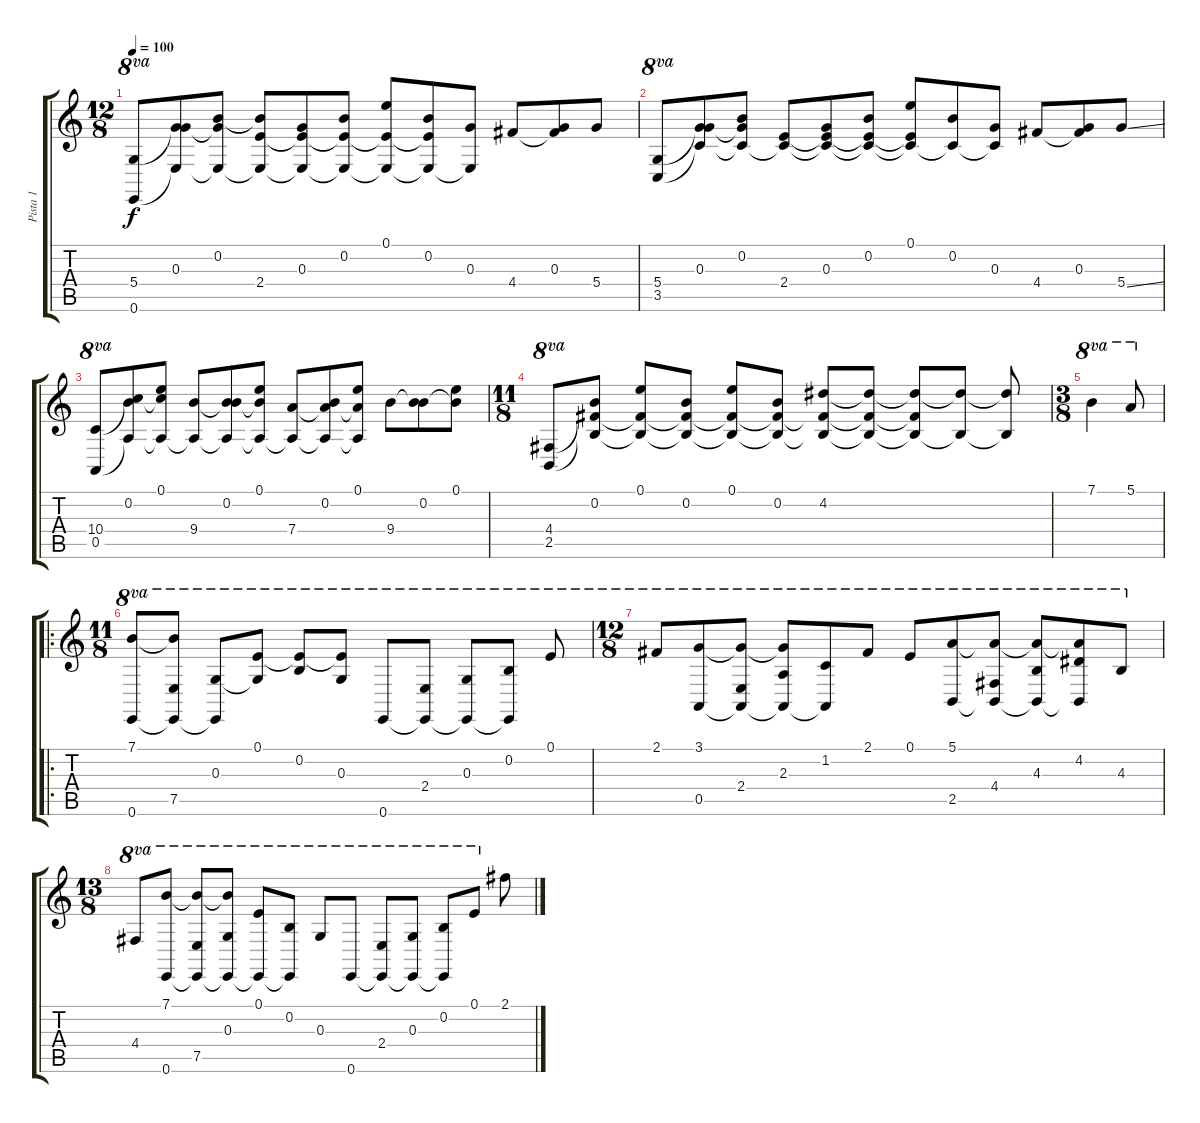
\track ("Pista 1" "Pista 1") {instrument acousticguitarnylon}
\staff {score tabs}
\tuning (E4 B3 G3 D3 A2 E2) {hide}
\ts (12 8)
\tempo 100
\clef g2
\ks c
(5.4 0.6).8{ot 8va dy f} (0.3 5.4{t} 0.6{t}).8 (0.2 5.4{t} 0.6{t}).8 (0.2{t} 2.4 0.6{t}).8 (0.3 2.4{t} 0.6{t}).8 (0.2 2.4{t} 0.6{t}).8 (0.1 2.4{t} 0.6{t}).8 (0.2 2.4{t} 0.6{t}).8 (0.3 0.6{t}).8 4.4.8 (0.3 4.4{t}).8 5.4.8 |
(5.4 3.5).8{ot 8va} (0.3 5.4{t} 3.5{t}).8 (0.2 5.4{t} 3.5{t}).8 (2.4 3.5{t}).8 (0.3 2.4{t} 3.5{t}).8 (0.2 2.4{t} 3.5{t}).8 (0.1 2.4{t} 3.5{t}).8 (0.2 3.5{t}).8 (0.3 3.5{t}).8 4.4.8 (0.3 4.4{t}).8 5.4{ss}.8 |
(10.4 0.5).8{ot 8va} (0.2 10.4{t} 0.5{t}).8 (0.1 10.4{t} 0.5{t}).8 (9.4 0.5{t}).8 (0.2 9.4{t} 0.5{t}).8 (0.1 9.4{t} 0.5{t}).8 (7.4 0.5{t}).8 (0.2 7.4{t} 0.5{t}).8 (0.1 7.4{t} 0.5{t}).8 9.4.8 (0.2 9.4{t}).8 (0.1 9.4{t}).8 |
\ts (11 8)
(4.4 2.5).8{ot 8va} (0.2 4.4{t} 2.5{t}).8 (0.1 4.4{t} 2.5{t}).8 (0.2 4.4{t} 2.5{t}).8 (0.1 4.4{t} 2.5{t}).8 (0.2 4.4{t} 2.5{t}).8 (4.2 4.4{t} 2.5{t}).8 (4.2{t} 4.4{t} 2.5{t}).8 (4.2{t} 4.4{t} 2.5{t}).8 (4.2{t} 2.5{t}).8 (4.2{t} 2.5{t}).8 |
\ts (3 8)
7.1.4{ot 8va} 5.1.8{ot 8va} |
\ro
\ts (11 8)
(7.1 0.6).8{ot 8va} (7.1{t} 7.5 0.6{t}).8{ot 8va} (0.3 0.6{t}).8{ot 8va} (0.1 0.3{t}).8{ot 8va} (0.1{t} 0.2).8{ot 8va} (0.1{t} 0.3).8{ot 8va} 0.6.8{ot 8va} (2.4 0.6{t}).8{ot 8va} (0.3 0.6{t}).8{ot 8va} (0.2 0.6{t}).8{ot 8va} 0.1.8{ot 8va} |
\ts (12 8)
2.1.8{ot 8va} (3.1 0.5).8{ot 8va} (3.1{t} 2.4 0.5{t}).8{ot 8va} (3.1{t} 2.3 0.5{t}).8{ot 8va} (1.2 0.5{t}).8{ot 8va} 2.1.8{ot 8va} 0.1.8{ot 8va} (5.1 2.5).8{ot 8va} (5.1{t} 4.4 2.5{t}).8{ot 8va} (5.1{t} 4.3 2.5{t}).8{ot 8va} (5.1{t} 4.2 2.5{t}).8{ot 8va} 4.3.8{ot 8va} |
\ts (13 8)
4.4.8{ot 8va} (7.1 0.6).8{ot 8va} (7.1{t} 7.5 0.6{t}).8{ot 8va} (7.1{t} 0.3 0.6{t}).8{ot 8va} (0.1 0.6{t}).8{ot 8va} (0.2 0.6{t}).8{ot 8va} 0.3.8{ot 8va} 0.6.8{ot 8va} (2.4 0.6{t}).8{ot 8va} (0.3 0.6{t}).8{ot 8va} (0.2 0.6{t}).8{ot 8va} 0.1.8{ot 8va} 2.1.8
